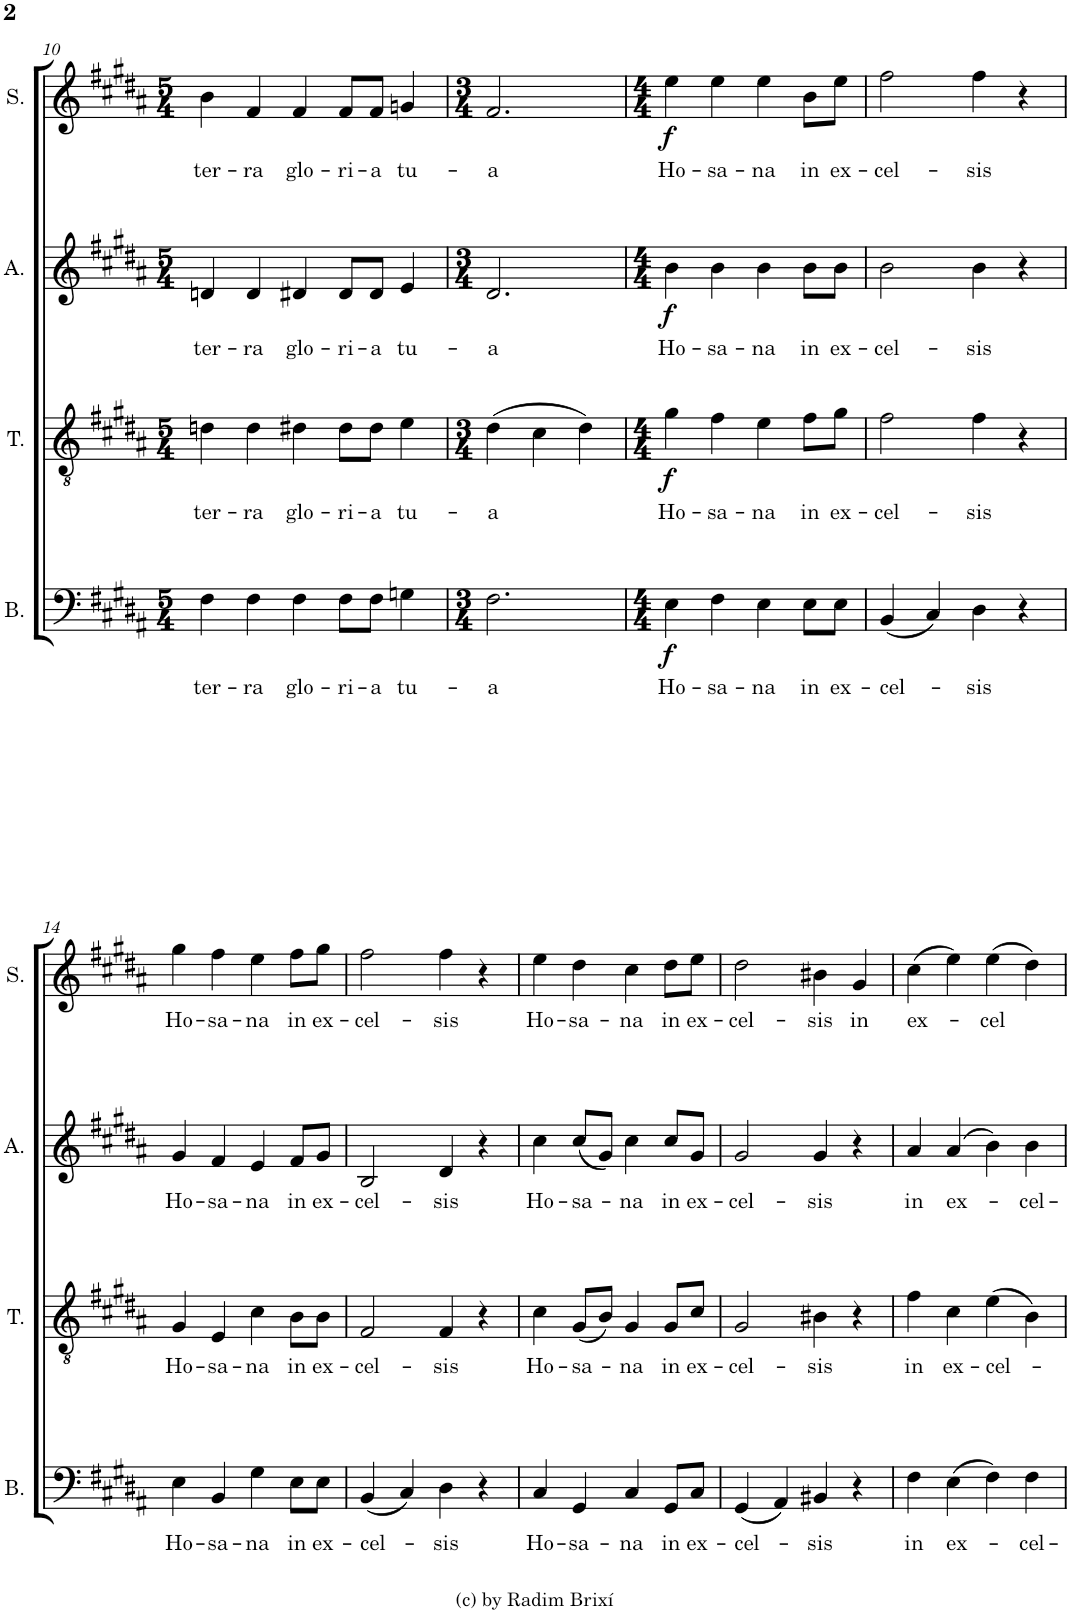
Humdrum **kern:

**kern	**text	**dynam	**kern	**text	**dynam	**kern	**text	**dynam	**kern	**text	**dynam
*part4	*part4	*part4	*part3	*part3	*part3	*part2	*part2	*part2	*part1	*part1	*part1
*staff4	*staff4	*staff4	*staff3	*staff3	*staff3	*staff2	*staff2	*staff2	*staff1	*staff1	*staff1
*I"Bass	*	*	*I"Tenor	*	*	*I"Alto	*	*	*I"Soprano	*	*
*I'B.	*	*	*I'T.	*	*	*I'A.	*	*	*I'S.	*	*
!!LO:PB:g=z
*clefF4	*	*	*clefGv2	*	*	*clefG2	*	*	*clefG2	*	*
*k[f#c#g#d#a#]	*	*	*k[f#c#g#d#a#]	*	*	*k[f#c#g#d#a#]	*	*	*k[f#c#g#d#a#]	*	*
*M5/4	*	*	*M5/4	*	*	*M5/4	*	*	*M5/4	*	*
=10	=10	=10	=10	=10	=10	=10	=10	=10	=10	=10	=10
!	!LO:LY:b	!	!	!LO:LY:b	!	!	!LO:LY:b	!	!	!LO:LY:b	!
4F#\	ter-	.	4dn\	ter-	.	4dn/	ter-	.	4b\	ter-	.
!	!LO:LY:b	!	!	!LO:LY:b	!	!	!LO:LY:b	!	!	!LO:LY:b	!
4F#\	-ra	.	4d\	-ra	.	4d/	-ra	.	4f#/	-ra	.
!	!LO:LY:b	!	!	!LO:LY:b	!	!	!LO:LY:b	!	!	!LO:LY:b	!
4F#\	glo-	.	4d#X\	glo-	.	4d#X/	glo-	.	4f#/	glo-	.
!	!LO:LY:b	!	!	!LO:LY:b	!	!	!LO:LY:b	!	!	!LO:LY:b	!
8F#\L	-ri-	.	8d#\L	-ri-	.	8d#/L	-ri-	.	8f#/L	-ri-	.
!	!LO:LY:b	!	!	!LO:LY:b	!	!	!LO:LY:b	!	!	!LO:LY:b	!
8F#\J	-a	.	8d#\J	-a	.	8d#/J	-a	.	8f#/J	-a	.
!	!LO:LY:b	!	!	!LO:LY:b	!	!	!LO:LY:b	!	!	!LO:LY:b	!
4Gn\	tu-	.	4e\	tu-	.	4e/	tu-	.	4gn/	tu-	.
=11	=11	=11	=11	=11	=11	=11	=11	=11	=11	=11	=11
*M3/4	*	*	*M3/4	*	*	*M3/4	*	*	*M3/4	*	*
!	!LO:LY:b	!	!	!LO:LY:b	!	!	!LO:LY:b	!	!	!LO:LY:b	!
2.F#\	-a	.	(4d#\	-a	.	2.d#/	-a	.	2.f#/	-a	.
.	.	.	4c#\	.	.	.	.	.	.	.	.
.	.	.	4d#\)	.	.	.	.	.	.	.	.
=12	=12	=12	=12	=12	=12	=12	=12	=12	=12	=12	=12
*M4/4	*	*	*M4/4	*	*	*M4/4	*	*	*M4/4	*	*
!	!LO:LY:b	!LO:DY:b	!	!LO:LY:b	!LO:DY:b	!	!LO:LY:b	!LO:DY:b	!	!LO:LY:b	!LO:DY:b
4E\	Ho-	f	4g#\	Ho-	f	4b\	Ho-	f	4ee\	Ho-	f
!	!LO:LY:b	!	!	!LO:LY:b	!	!	!LO:LY:b	!	!	!LO:LY:b	!
4F#\	-sa-	.	4f#\	-sa-	.	4b\	-sa-	.	4ee\	-sa-	.
!	!LO:LY:b	!	!	!LO:LY:b	!	!	!LO:LY:b	!	!	!LO:LY:b	!
4E\	-na	.	4e\	-na	.	4b\	-na	.	4ee\	-na	.
!	!LO:LY:b	!	!	!LO:LY:b	!	!	!LO:LY:b	!	!	!LO:LY:b	!
8E\L	in	.	8f#\L	in	.	8b\L	in	.	8b\L	in	.
!	!LO:LY:b	!	!	!LO:LY:b	!	!	!LO:LY:b	!	!	!LO:LY:b	!
8E\J	ex-	.	8g#\J	ex-	.	8b\J	ex-	.	8ee\J	ex-	.
=13	=13	=13	=13	=13	=13	=13	=13	=13	=13	=13	=13
!	!LO:LY:b	!	!	!LO:LY:b	!	!	!LO:LY:b	!	!	!LO:LY:b	!
(4BB/	-cel-	.	2f#\	-cel-	.	2b\	-cel-	.	2ff#\	-cel-	.
4C#/)	.	.	.	.	.	.	.	.	.	.	.
!	!LO:LY:b	!	!	!LO:LY:b	!	!	!LO:LY:b	!	!	!LO:LY:b	!
4D#\	-sis	.	4f#\	-sis	.	4b\	-sis	.	4ff#\	-sis	.
4r	.	.	4r	.	.	4r	.	.	4r	.	.
!!LO:LB:g=z
=14	=14	=14	=14	=14	=14	=14	=14	=14	=14	=14	=14
!	!LO:LY:b	!	!	!LO:LY:b	!	!	!LO:LY:b	!	!	!LO:LY:b	!
4E\	Ho-	.	4G#/	Ho-	.	4g#/	Ho-	.	4gg#\	Ho-	.
!	!LO:LY:b	!	!	!LO:LY:b	!	!	!LO:LY:b	!	!	!LO:LY:b	!
4BB/	-sa-	.	4E/	-sa-	.	4f#/	-sa-	.	4ff#\	-sa-	.
!	!LO:LY:b	!	!	!LO:LY:b	!	!	!LO:LY:b	!	!	!LO:LY:b	!
4G#\	-na	.	4c#\	-na	.	4e/	-na	.	4ee\	-na	.
!	!LO:LY:b	!	!	!LO:LY:b	!	!	!LO:LY:b	!	!	!LO:LY:b	!
8E\L	in	.	8B\L	in	.	8f#/L	in	.	8ff#\L	in	.
!	!LO:LY:b	!	!	!LO:LY:b	!	!	!LO:LY:b	!	!	!LO:LY:b	!
8E\J	ex-	.	8B\J	ex-	.	8g#/J	ex-	.	8gg#\J	ex-	.
=15	=15	=15	=15	=15	=15	=15	=15	=15	=15	=15	=15
!	!LO:LY:b	!	!	!LO:LY:b	!	!	!LO:LY:b	!	!	!LO:LY:b	!
(4BB/	-cel-	.	2F#/	-cel-	.	2B/	-cel-	.	2ff#\	-cel-	.
4C#/)	.	.	.	.	.	.	.	.	.	.	.
!	!LO:LY:b	!	!	!LO:LY:b	!	!	!LO:LY:b	!	!	!LO:LY:b	!
4D#\	-sis	.	4F#/	-sis	.	4d#/	-sis	.	4ff#\	-sis	.
4r	.	.	4r	.	.	4r	.	.	4r	.	.
=16	=16	=16	=16	=16	=16	=16	=16	=16	=16	=16	=16
!	!LO:LY:b	!	!	!LO:LY:b	!	!	!LO:LY:b	!	!	!LO:LY:b	!
4C#/	Ho-	.	4c#\	Ho-	.	4cc#\	Ho-	.	4ee\	Ho-	.
!	!LO:LY:b	!	!	!LO:LY:b	!	!	!LO:LY:b	!	!	!LO:LY:b	!
4GG#/	-sa-	.	(8G#/L	-sa-	.	(8cc#/L	-sa-	.	4dd#\	-sa-	.
.	.	.	8B/J)	.	.	8g#/J)	.	.	.	.	.
!	!LO:LY:b	!	!	!LO:LY:b	!	!	!LO:LY:b	!	!	!LO:LY:b	!
4C#/	-na	.	4G#/	-na	.	4cc#\	-na	.	4cc#\	-na	.
!	!LO:LY:b	!	!	!LO:LY:b	!	!	!LO:LY:b	!	!	!LO:LY:b	!
8GG#/L	in	.	8G#/L	in	.	8cc#/L	in	.	8dd#\L	in	.
!	!LO:LY:b	!	!	!LO:LY:b	!	!	!LO:LY:b	!	!	!LO:LY:b	!
8C#/J	ex-	.	8c#/J	ex-	.	8g#/J	ex-	.	8ee\J	ex-	.
=17	=17	=17	=17	=17	=17	=17	=17	=17	=17	=17	=17
!	!LO:LY:b	!	!	!LO:LY:b	!	!	!LO:LY:b	!	!	!LO:LY:b	!
(4GG#/	-cel-	.	2G#/	-cel-	.	2g#/	-cel-	.	2dd#\	-cel-	.
4AA#/)	.	.	.	.	.	.	.	.	.	.	.
!	!LO:LY:b	!	!	!LO:LY:b	!	!	!LO:LY:b	!	!	!LO:LY:b	!
4BB#X/	-sis	.	4B#X\	-sis	.	4g#/	-sis	.	4b#X\	-sis	.
!	!	!	!	!	!	!	!	!	!	!LO:LY:b	!
4r	.	.	4r	.	.	4r	.	.	4g#/	in	.
=18	=18	=18	=18	=18	=18	=18	=18	=18	=18	=18	=18
!	!LO:LY:b	!	!	!LO:LY:b	!	!	!LO:LY:b	!	!	!LO:LY:b	!
4F#\	in	.	4f#\	in	.	4a#/	in	.	(4cc#\	ex-	.
!	!LO:LY:b	!	!	!LO:LY:b	!	!	!LO:LY:b	!	!	!	!
(4E\	ex-	.	4c#\	ex-	.	(4a#/	ex-	.	4ee\)	.	.
!	!	!	!	!LO:LY:b	!	!	!	!	!	!LO:LY:b	!
4F#\)	.	.	(4e\	-cel-	.	4b\)	.	.	(4ee\	-cel	.
!	!LO:LY:b	!	!	!	!	!	!LO:LY:b	!	!	!	!
4F#\	-cel-	.	4B\)	.	.	4b\	-cel-	.	4dd#\)	.	.
=	=	=	=	=	=	=	=	=	=	=	=
*-	*-	*-	*-	*-	*-	*-	*-	*-	*-	*-	*-
